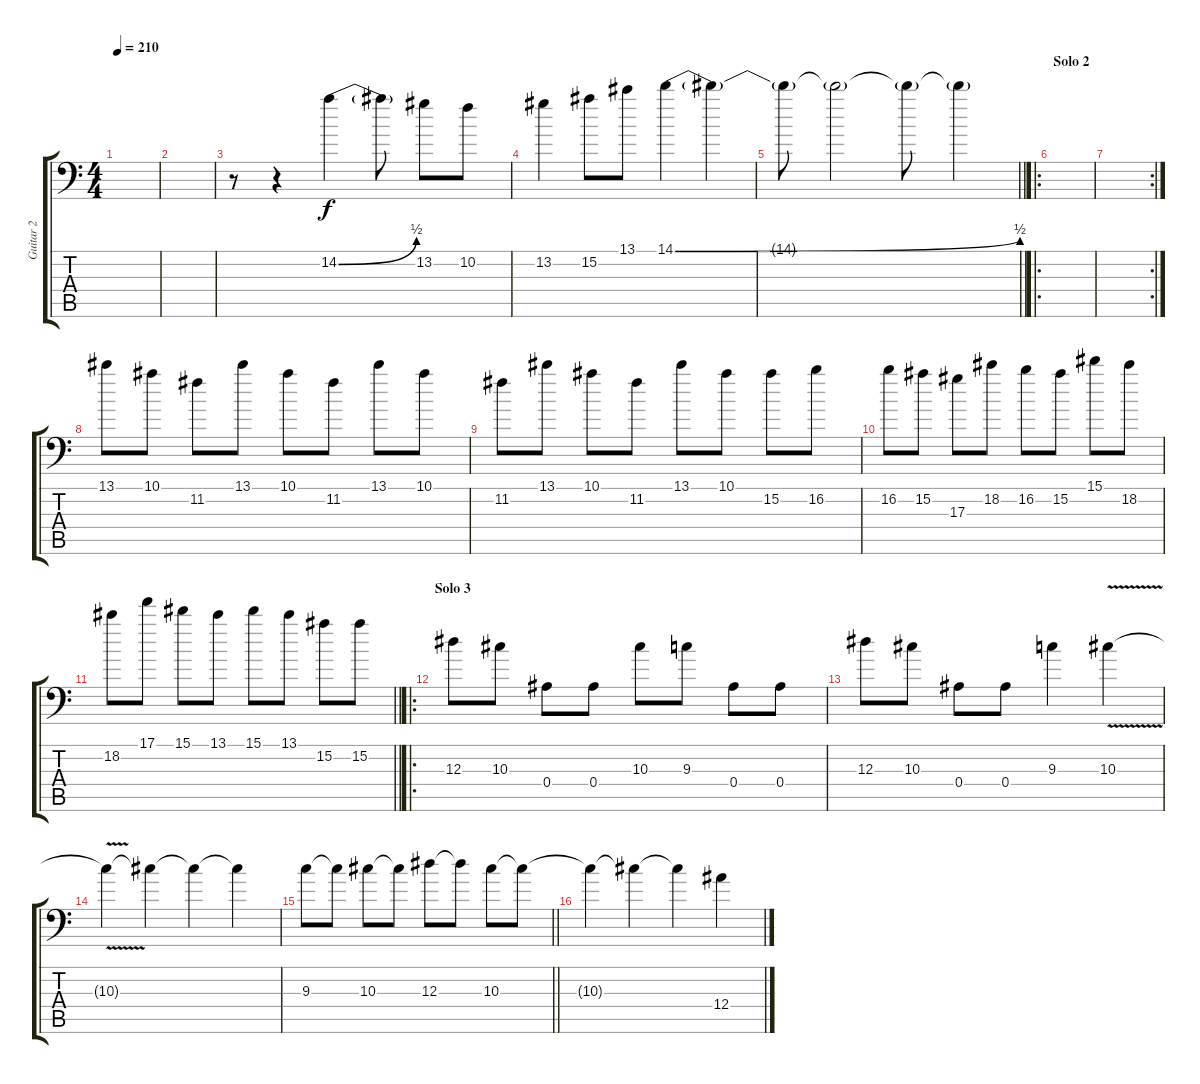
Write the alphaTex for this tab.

\track ("Guitar 2" "Guitar 2") {instrument distortionguitar}
\staff {score tabs}
\tuning (C4 G3 Eb3 Bb2 F2 Bb1) {hide}
\ts (4 4)
\tempo 210
\clef f4
\ks c
|
|
r.8 r.4 14.2{be (bend 0 0 60 2)}.4 14.2{t}.8 13.2.8 10.2.8 |
13.2.4 15.2.8 13.1.8 14.1{be (bend 0 0 60 2)}.4 14.1{t}.4 |
\barLineRight lightlight
14.1{t}.8 14.1{t}.2 14.1{t}.8 14.1{t}.4 |
\ro
\section ("" "Solo 2")
|
\rc 2
|
13.1.8 10.1.8 11.2.8 13.1.8 10.1.8 11.2.8 13.1.8 10.1.8 |
11.2.8 13.1.8 10.1.8 11.2.8 13.1.8 10.1.8 15.2.8 16.2.8 |
16.2.8 15.2.8 17.3.8 18.2.8 16.2.8 15.2.8 15.1.8 18.2.8 |
\barLineRight lightlight
18.2.8 17.1.8 15.1.8 13.1.8 15.1.8 13.1.8 15.2.8 15.2.8 |
\ro
\section ("" "Solo 3")
12.3.8 10.3.8 0.4.8 0.4.8 10.3.8 9.3.8 0.4.8 0.4.8 |
12.3.8 10.3.8 0.4.8 0.4.8 9.3.4 10.3{v}.4 |
10.3{t}.4 10.3{t}.4 10.3{t}.4 10.3{t}.4 |
\barLineRight lightlight
9.3.8 9.3{t}.8 10.3.8 10.3{t}.8 12.3.8 12.3{t}.8 10.3.8 10.3{t}.8 |
10.3{t}.4 10.3{t}.4 10.3{t}.4 12.4.4
